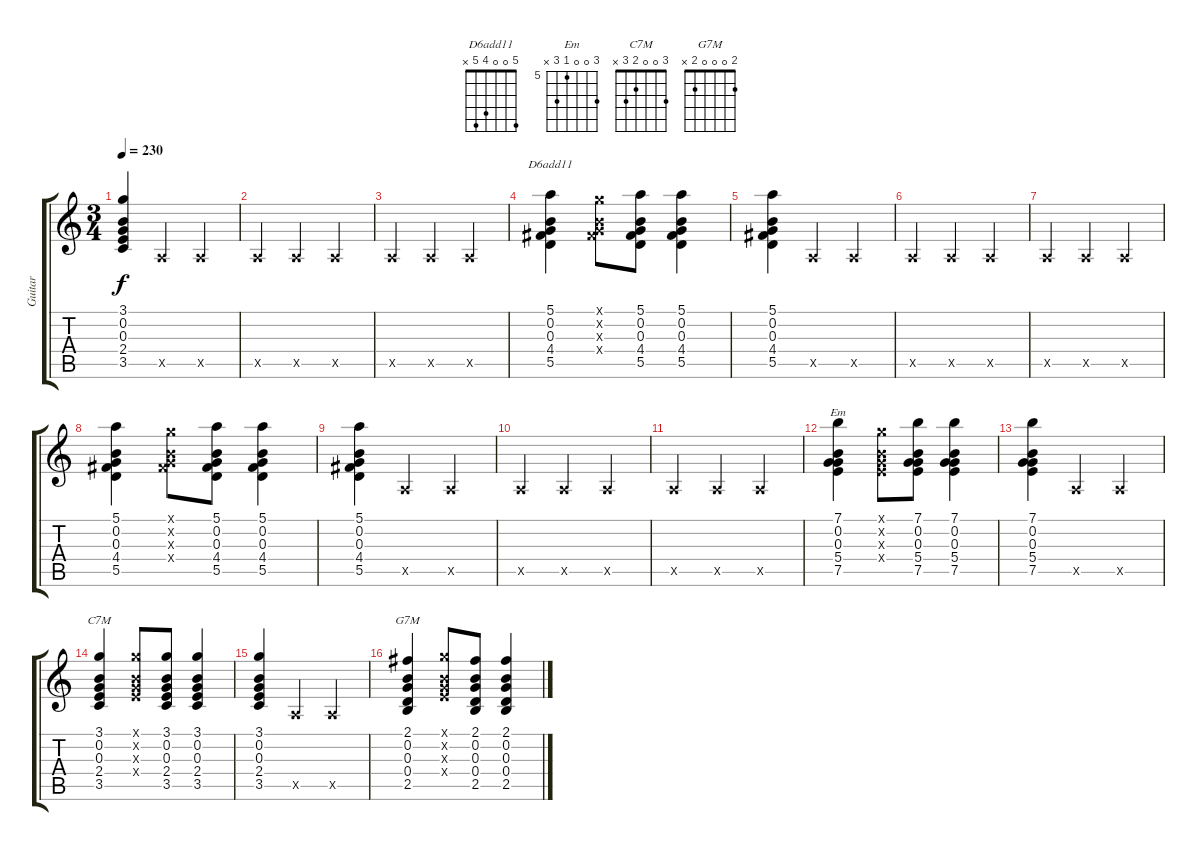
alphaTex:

\track ("Guitar" "Guitar") {instrument acousticguitarnylon}
\staff {score tabs}
\tuning (E4 B3 G3 D3 A2 E2) {hide}
\chord ("D6add11" 5 0 0 4 5 x)
\chord ("Em" 7 0 0 5 7 x) {firstfret 5}
\chord ("C7M" 3 0 0 2 3 x)
\chord ("G7M" 2 0 0 0 2 x)
\ts (3 4)
\tempo 230
\clef g2
\ks c
(3.1 0.2 0.3 2.4 3.5).4{dy f} 0.5{x}.4 0.5{x}.4 |
0.5{x}.4 0.5{x}.4 0.5{x}.4 |
0.5{x}.4 0.5{x}.4 0.5{x}.4 |
(5.1 0.2 0.3 4.4 5.5).4{ch "D6add11"} (3.1{x} 0.2{x} 0.3{x} 4.4{x}).8 (5.1 0.2 0.3 4.4 5.5).8 (5.1 0.2 0.3 4.4 5.5).4 |
(5.1 0.2 0.3 4.4 5.5).4 0.5{x}.4 0.5{x}.4 |
0.5{x}.4 0.5{x}.4 0.5{x}.4 |
0.5{x}.4 0.5{x}.4 0.5{x}.4 |
(5.1 0.2 0.3 4.4 5.5).4 (3.1{x} 0.2{x} 0.3{x} 4.4{x}).8 (5.1 0.2 0.3 4.4 5.5).8 (5.1 0.2 0.3 4.4 5.5).4 |
(5.1 0.2 0.3 4.4 5.5).4 0.5{x}.4 0.5{x}.4 |
0.5{x}.4 0.5{x}.4 0.5{x}.4 |
0.5{x}.4 0.5{x}.4 0.5{x}.4 |
(7.1 0.2 0.3 5.4 7.5).4{ch "Em"} (3.1{x} 0.2{x} 0.3{x} 2.4{x}).8 (7.1 0.2 0.3 5.4 7.5).8 (7.1 0.2 0.3 5.4 7.5).4 |
(7.1 0.2 0.3 5.4 7.5).4 0.5{x}.4 0.5{x}.4 |
(3.1 0.2 0.3 2.4 3.5).4{ch "C7M"} (3.1{x} 0.2{x} 0.3{x} 2.4{x}).8 (3.1 0.2 0.3 2.4 3.5).8 (3.1 0.2 0.3 2.4 3.5).4 |
(3.1 0.2 0.3 2.4 3.5).4 0.5{x}.4 0.5{x}.4 |
(2.1 0.2 0.3 0.4 2.5).4{ch "G7M"} (3.1{x} 0.2{x} 0.3{x} 2.4{x}).8 (2.1 0.2 0.3 0.4 2.5).8 (2.1 0.2 0.3 0.4 2.5).4
